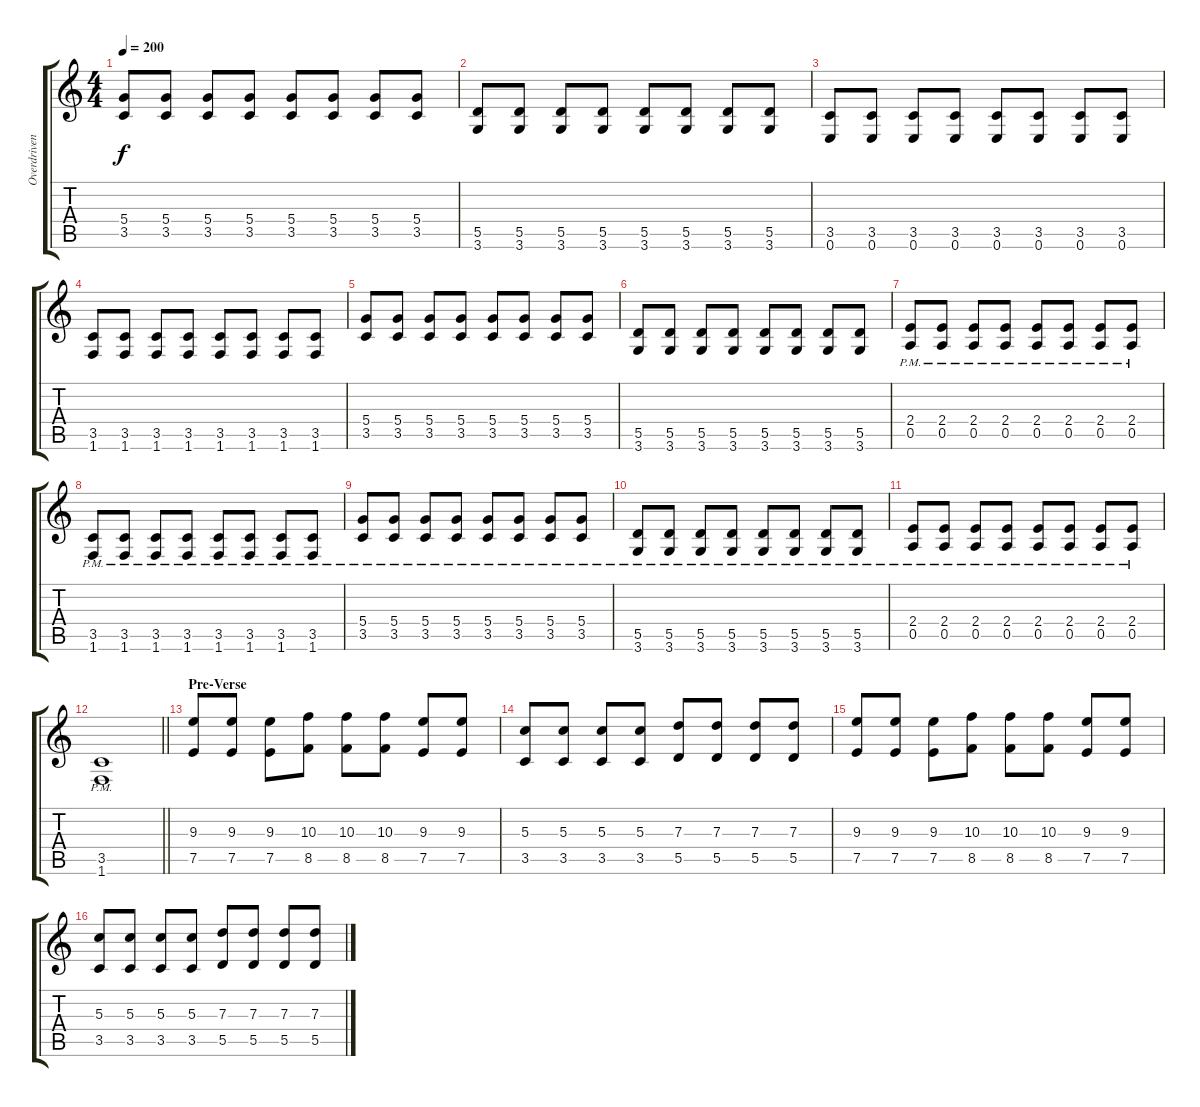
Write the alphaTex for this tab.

\track ("Overdriven Guitar (Tom)" "Overdriven") {instrument overdrivenguitar}
\staff {score tabs}
\tuning (E4 B3 G3 D3 A2 E2) {hide}
\ts (4 4)
\tempo 200
\clef g2
\ks c
(5.4 3.5).8{dy f} (5.4 3.5).8 (5.4 3.5).8 (5.4 3.5).8 (5.4 3.5).8 (5.4 3.5).8 (5.4 3.5).8 (5.4 3.5).8 |
(5.5 3.6).8 (5.5 3.6).8 (5.5 3.6).8 (5.5 3.6).8 (5.5 3.6).8 (5.5 3.6).8 (5.5 3.6).8 (5.5 3.6).8 |
(3.5 0.6).8 (3.5 0.6).8 (3.5 0.6).8 (3.5 0.6).8 (3.5 0.6).8 (3.5 0.6).8 (3.5 0.6).8 (3.5 0.6).8 |
(3.5 1.6).8 (3.5 1.6).8 (3.5 1.6).8 (3.5 1.6).8 (3.5 1.6).8 (3.5 1.6).8 (3.5 1.6).8 (3.5 1.6).8 |
(5.4 3.5).8 (5.4 3.5).8 (5.4 3.5).8 (5.4 3.5).8 (5.4 3.5).8 (5.4 3.5).8 (5.4 3.5).8 (5.4 3.5).8 |
(5.5 3.6).8 (5.5 3.6).8 (5.5 3.6).8 (5.5 3.6).8 (5.5 3.6).8 (5.5 3.6).8 (5.5 3.6).8 (5.5 3.6).8 |
(2.4{pm} 0.5{pm}).8 (2.4{pm} 0.5{pm}).8 (2.4{pm} 0.5{pm}).8 (2.4{pm} 0.5{pm}).8 (2.4{pm} 0.5{pm}).8 (2.4{pm} 0.5{pm}).8 (2.4{pm} 0.5{pm}).8 (2.4{pm} 0.5{pm}).8 |
(3.5{pm} 1.6{pm}).8 (3.5{pm} 1.6{pm}).8 (3.5{pm} 1.6{pm}).8 (3.5{pm} 1.6{pm}).8 (3.5{pm} 1.6{pm}).8 (3.5{pm} 1.6{pm}).8 (3.5{pm} 1.6{pm}).8 (3.5{pm} 1.6{pm}).8 |
(5.4{pm} 3.5{pm}).8 (5.4{pm} 3.5{pm}).8 (5.4{pm} 3.5{pm}).8 (5.4{pm} 3.5{pm}).8 (5.4{pm} 3.5{pm}).8 (5.4{pm} 3.5{pm}).8 (5.4{pm} 3.5{pm}).8 (5.4{pm} 3.5{pm}).8 |
(5.5{pm} 3.6{pm}).8 (5.5{pm} 3.6{pm}).8 (5.5{pm} 3.6{pm}).8 (5.5{pm} 3.6{pm}).8 (5.5{pm} 3.6{pm}).8 (5.5{pm} 3.6{pm}).8 (5.5{pm} 3.6{pm}).8 (5.5{pm} 3.6{pm}).8 |
(2.4{pm} 0.5{pm}).8 (2.4{pm} 0.5{pm}).8 (2.4{pm} 0.5{pm}).8 (2.4{pm} 0.5{pm}).8 (2.4{pm} 0.5{pm}).8 (2.4{pm} 0.5{pm}).8 (2.4{pm} 0.5{pm}).8 (2.4{pm} 0.5{pm}).8 |
\barLineRight lightlight
(3.5{pm} 1.6{pm}).1 |
\section ("" "Pre-Verse")
(9.3 7.5).8 (9.3 7.5).8 (9.3 7.5).8 (10.3 8.5).8 (10.3 8.5).8 (10.3 8.5).8 (9.3 7.5).8 (9.3 7.5).8 |
(5.3 3.5).8 (5.3 3.5).8 (5.3 3.5).8 (5.3 3.5).8 (7.3 5.5).8 (7.3 5.5).8 (7.3 5.5).8 (7.3 5.5).8 |
(9.3 7.5).8 (9.3 7.5).8 (9.3 7.5).8 (10.3 8.5).8 (10.3 8.5).8 (10.3 8.5).8 (9.3 7.5).8 (9.3 7.5).8 |
(5.3 3.5).8 (5.3 3.5).8 (5.3 3.5).8 (5.3 3.5).8 (7.3 5.5).8 (7.3 5.5).8 (7.3 5.5).8 (7.3 5.5).8
